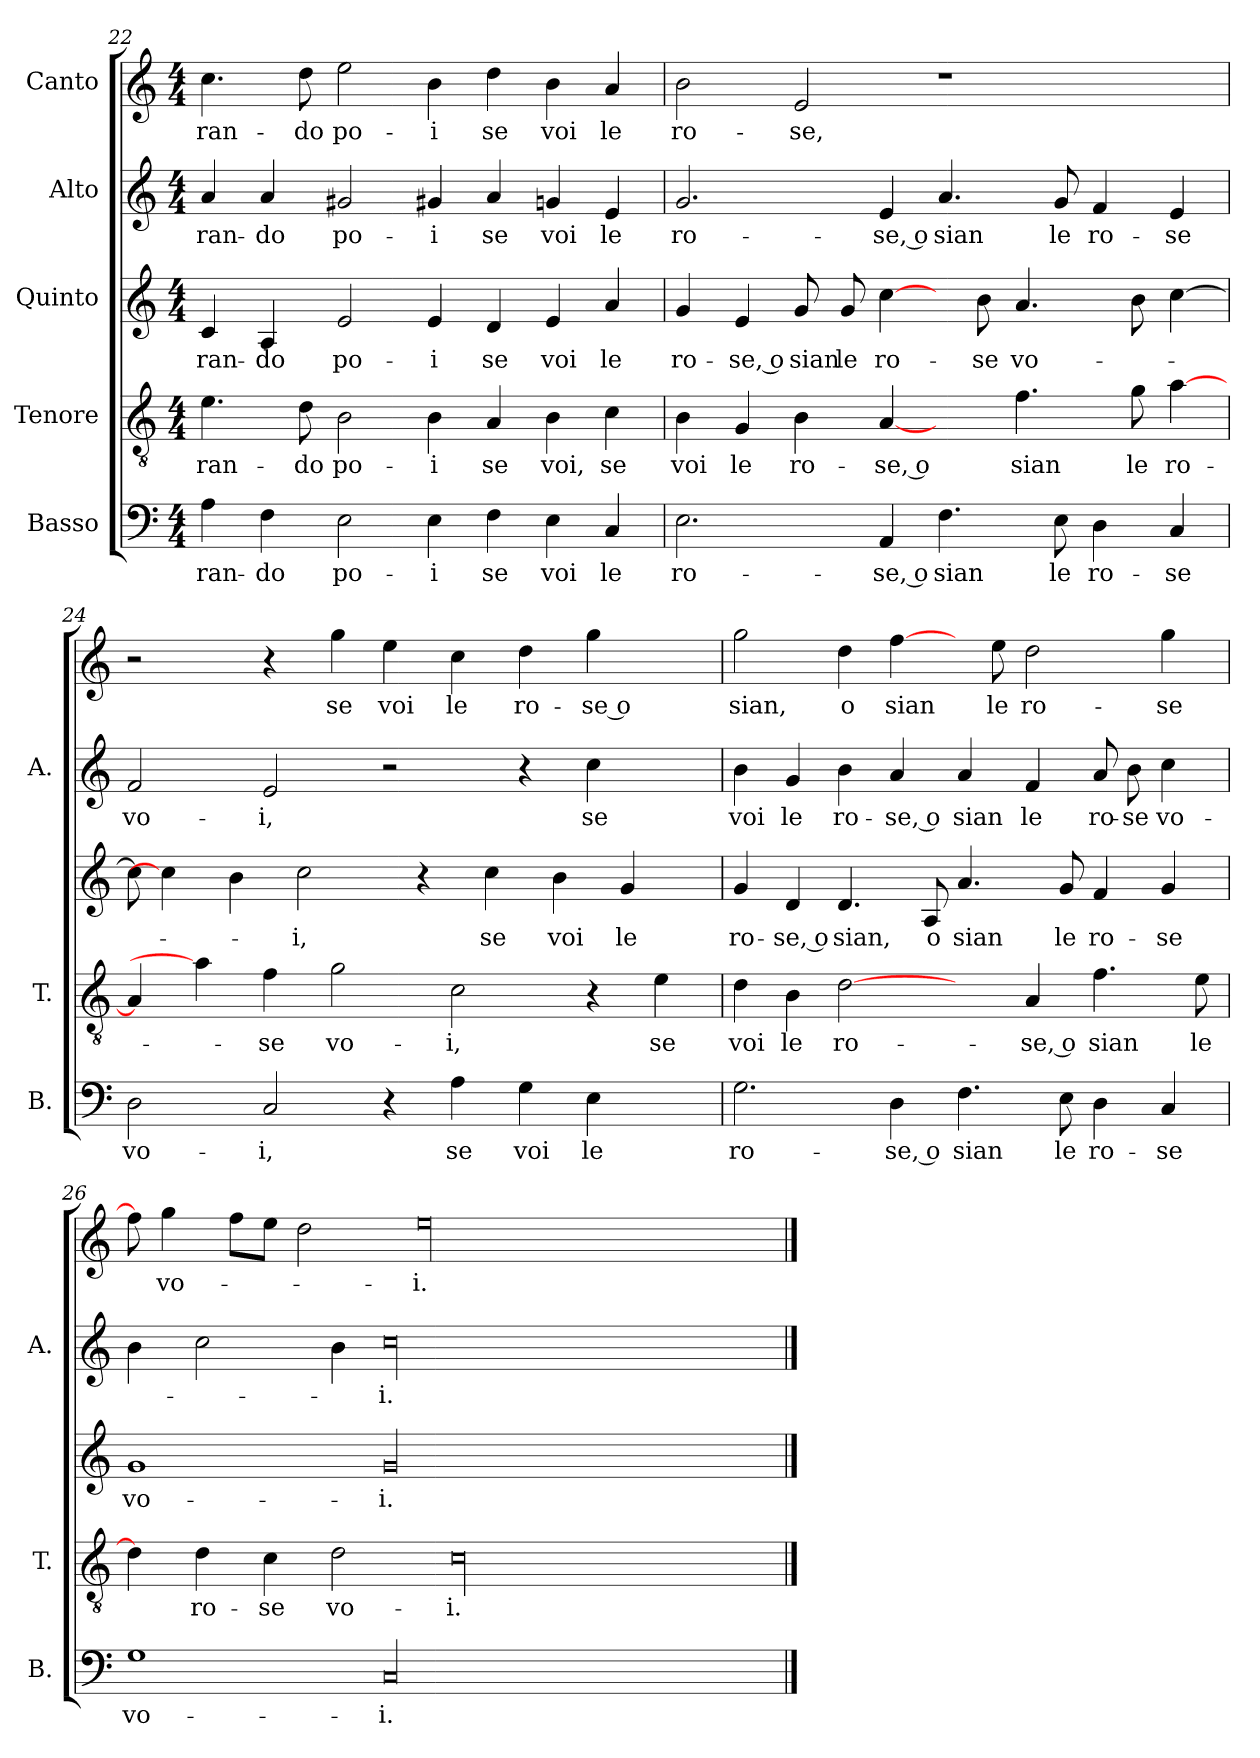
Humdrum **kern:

**kern	**text	**kern	**text	**kern	**text	**kern	**text	**kern	**text
*part5	*part5	*part4	*part4	*part3	*part3	*part2	*part2	*part1	*part1
*staff5	*staff5	*staff4	*staff4	*staff3	*staff3	*staff2	*staff2	*staff1	*staff1
*I"Basso	*	*I"Tenore	*	*I"Quinto	*	*I"Alto	*	*I"Canto	*
*I'B.	*	*I'T.	*	*	*	*I'A.	*	*	*
*clefF4	*	*clefGv2	*	*clefG2	*	*clefG2	*	*clefG2	*
*k[]	*	*k[]	*	*k[]	*	*k[]	*	*k[]	*
*C:	*	*C:	*	*C:	*	*C:	*	*C:	*
*M4/4	*	*M4/4	*	*M4/4	*	*M4/4	*	*M4/4	*
=22	=22	=22	=22	=22	=22	=22	=22	=22	=22
4A\	-ran-	4.e\	-ran-	4c/	-ran-	4a/	-ran-	4.cc\	-ran-
4F\	-do	.	.	4A/	-do	4a/	-do	.	.
.	.	8d\	-do	.	.	.	.	8dd\	-do
2E\	po-	2B\	po-	2e/	po-	2g#X/	po-	2ee\	po-
4E\	-i	4B\	-i	4e/	-i	4g#X/	-i	4b\	-i
4F\	se	4A/	se	4d/	se	4a/	se	4dd\	se
4E\	voi	4B\	voi,	4e/	voi	4g/	voi	4b\	voi
4C/	le	4c\	se	4a/	le	4e/	le	4a/	le
=23	=23	=23	=23	=23	=23	=23	=23	=23	=23
2.E\	ro-	4B\	voi	4g/	ro-	2.g/	ro-	2b\	ro-
.	.	4G/	le	4e/	-se, o	.	.	.	.
.	.	4B\	ro-	8g/	sian	.	.	2e/	-se,
.	.	.	.	8g/	le	.	.	.	.
4AA/	-se, o	[4A/	-se, o	[4cc\	ro-	4e/	-se, o	.	.
4.F\	sian	4ryy	.	8ryy	.	4.a/	sian	1r	.
.	.	.	.	8b\	-se	.	.	.	.
.	.	4.f\	sian	4.a/	vo-	.	.	.	.
8E\	le	.	.	.	.	8g/	le	.	.
4D\	ro-	.	.	.	.	4f/	ro-	.	.
.	.	8g\	le	8b\	.	.	.	.	.
4C/	-se	[4a\	ro-	[4cc\	.	4e/	-se	.	.
=24	=24	=24	=24	=24	=24	=24	=24	=24	=24
2D\	vo-	4A/]	.	8cc\]	.	2f/	vo-	2r	.
.	.	.	.	4cc\]	.	.	.	.	.
.	.	4a\]	.	.	.	.	.	.	.
.	.	.	.	4b\	.	.	.	.	.
2C/	-i,	4f\	-se	.	.	2e/	-i,	4r	.
.	.	.	.	2cc\	-i,	.	.	.	.
.	.	2g\	vo-	.	.	.	.	4gg\	se
4r	.	.	.	.	.	2r	.	4ee\	voi
.	.	.	.	4r	.	.	.	.	.
4A\	se	2c\	-i,	.	.	.	.	4cc\	le
.	.	.	.	4cc\	se	.	.	.	.
4G\	voi	.	.	.	.	4r	.	4dd\	ro-
.	.	.	.	4b\	voi	.	.	.	.
4E\	le	4r	.	.	.	4cc\	se	4gg\	-se o
.	.	.	.	4g/	le	.	.	.	.
4ryy	.	4e\	se	.	.	4ryy	.	4ryy	.
.	.	.	.	8ryy	.	.	.	.	.
=25	=25	=25	=25	=25	=25	=25	=25	=25	=25
2.G\	ro-	4d\	voi	4g/	ro-	4b\	voi	2gg\	sian,
.	.	4B\	le	4d/	-se, o	4g/	le	.	.
.	.	[2d\	ro-	4.d/	sian,	4b\	ro-	4dd\	o
4D\	-se, o	.	.	.	.	4a/	-se, o	[4ff\	sian
.	.	.	.	8A/	o	.	.	.	.
4.F\	sian	4ryy	.	4.a/	sian	4a/	sian	8ryy	.
.	.	.	.	.	.	.	.	8ee\	le
.	.	4A/	-se, o	.	.	4f/	le	2dd\	ro-
8E\	le	.	.	8g/	le	.	.	.	.
4D\	ro-	4.f\	sian	4f/	ro-	8a/	ro-	.	.
.	.	.	.	.	.	8b\	-se	.	.
4C/	-se	.	.	4g/	-se	4cc\	vo-	4gg\	-se
.	.	8e\	le	.	.	.	.	.	.
=26	=26	=26	=26	=26	=26	=26	=26	=26	=26
1G\	vo-	4d\]	.	1g/	vo-	4b\	.	8ff\]	.
.	.	.	.	.	.	.	.	4gg\	vo-
.	.	4d\	ro-	.	.	2cc\	.	.	.
.	.	.	.	.	.	.	.	8ff\L	.
.	.	4c\	-se	.	.	.	.	8ee\J	.
.	.	.	.	.	.	.	.	2dd\	.
.	.	2d\	vo-	.	.	4b\	.	.	.
00C/	-i.	.	.	00g/	-i.	00cc\	-i.	.	.
.	.	.	.	.	.	.	.	00ee\	-i.
.	.	00c\	-i.	.	.	.	.	.	.
4ryy	.	.	.	4ryy	.	4ryy	.	.	.
.	.	.	.	.	.	.	.	8ryy	.
==	==	==	==	==	==	==	==	==	==
*-	*-	*-	*-	*-	*-	*-	*-	*-	*-
